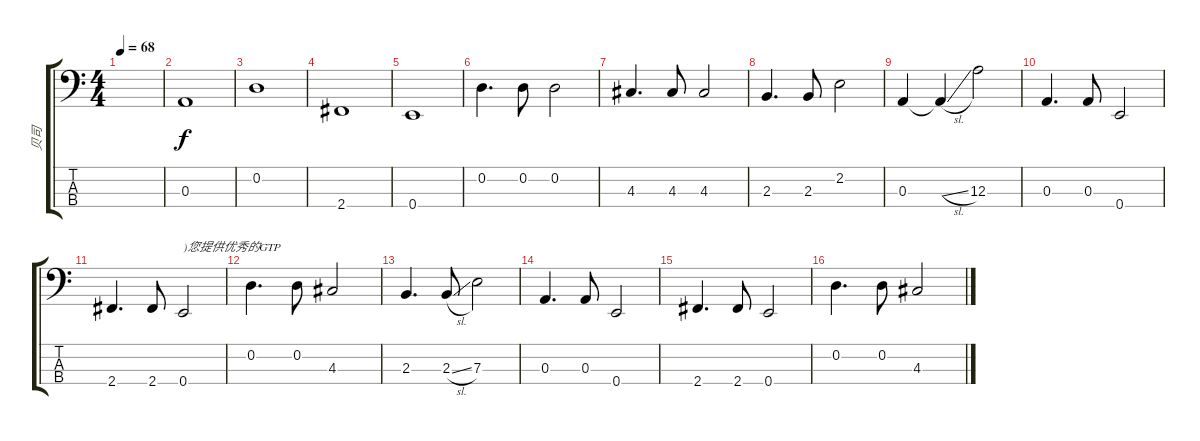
\track ("贝司" "贝司") {instrument electricbassfinger}
\staff {score tabs}
\tuning (G2 D2 A1 E1) {hide}
\ts (4 4)
\tempo 68
\clef f4
\ks c
|
0.3.1 |
0.2.1 |
2.4.1 |
0.4.1 |
0.2.4{d} 0.2.8 0.2.2 |
4.3.4{d} 4.3.8 4.3.2 |
2.3.4{d} 2.3.8 2.2.2 |
0.3.4 0.3{sl t}.4 12.3.2 |
0.3.4{d} 0.3.8 0.4.2 |
2.4.4{d} 2.4.8 0.4.2{txt ")您提供优秀的GTP"} |
0.2.4{d} 0.2.8 4.3.2 |
2.3.4{d} 2.3{sl}.8 7.3.2 |
0.3.4{d} 0.3.8 0.4.2 |
2.4.4{d} 2.4.8 0.4.2 |
0.2.4{d} 0.2.8 4.3.2
